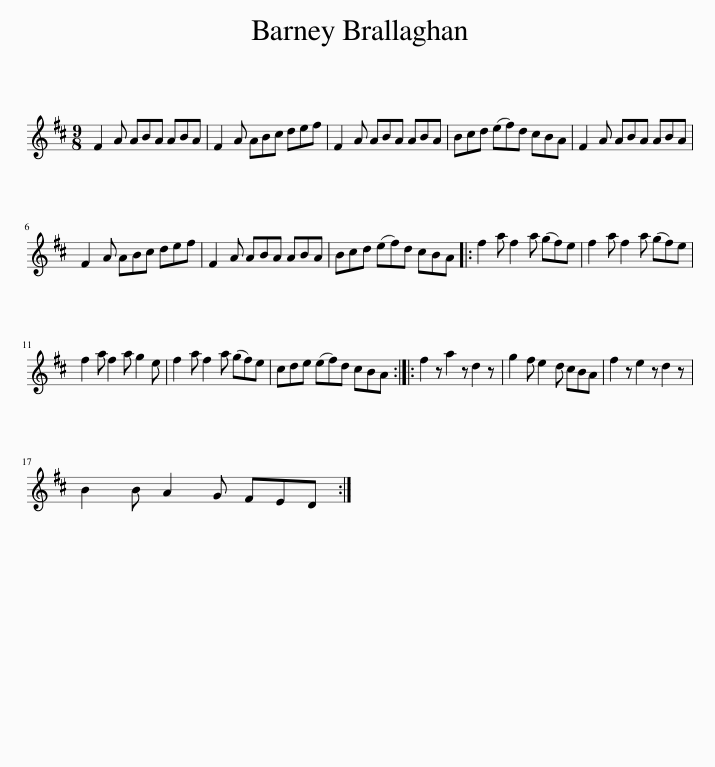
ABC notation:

X:1
L:1/8
M:9/8
I:linebreak $
K:D
V:1 treble
V:1
 F2 A ABA ABA | F2 A ABc def | F2 A ABA ABA | Bcd (ef)d cBA | F2 A ABA ABA |$ %5
 F2 A ABc def | F2 A ABA ABA | Bcd (ef)d cBA |: f2 a f2 a (gf)e | f2 a f2 a (gf)e |$ %10
 f2 a f2 a g2 e | f2 a f2 a (gf)e | cde (ef)d cBA :: f2 z a2 z d2 z | g2 f e2 d cBA | %15
 f2 z e2 z d2 z |$ B2 B A2 G FED :| %17
